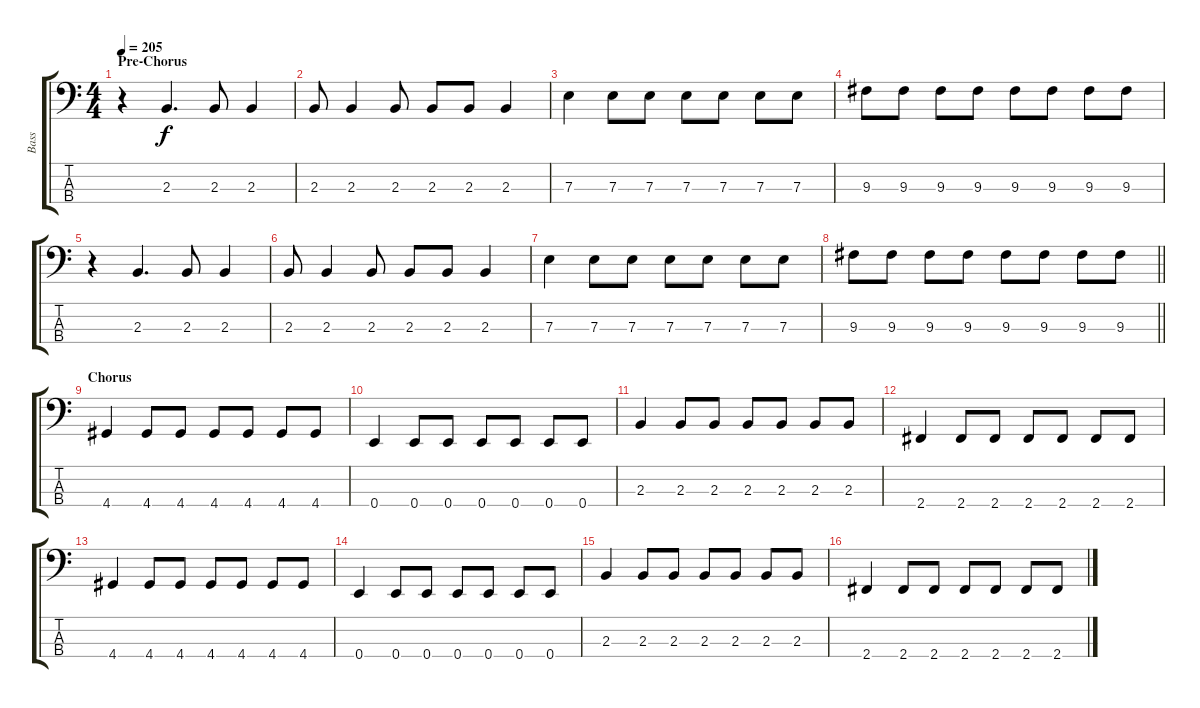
\track ("Bass" "Bass") {instrument electricbasspick}
\staff {score tabs}
\tuning (G2 D2 A1 E1) {hide}
\ts (4 4)
\section ("" "Pre-Chorus")
\tempo 205
\clef f4
\ks c
r.4{dy f} 2.3.4{d} 2.3.8 2.3.4 |
2.3.8 2.3.4 2.3.8 2.3.8 2.3.8 2.3.4 |
7.3.4 7.3.8 7.3.8 7.3.8 7.3.8 7.3.8 7.3.8 |
9.3.8 9.3.8 9.3.8 9.3.8 9.3.8 9.3.8 9.3.8 9.3.8 |
r.4 2.3.4{d} 2.3.8 2.3.4 |
2.3.8 2.3.4 2.3.8 2.3.8 2.3.8 2.3.4 |
7.3.4 7.3.8 7.3.8 7.3.8 7.3.8 7.3.8 7.3.8 |
\barLineRight lightlight
9.3.8 9.3.8 9.3.8 9.3.8 9.3.8 9.3.8 9.3.8 9.3.8 |
\section ("" "Chorus")
4.4.4 4.4.8 4.4.8 4.4.8 4.4.8 4.4.8 4.4.8 |
0.4.4 0.4.8 0.4.8 0.4.8 0.4.8 0.4.8 0.4.8 |
2.3.4 2.3.8 2.3.8 2.3.8 2.3.8 2.3.8 2.3.8 |
2.4.4 2.4.8 2.4.8 2.4.8 2.4.8 2.4.8 2.4.8 |
4.4.4 4.4.8 4.4.8 4.4.8 4.4.8 4.4.8 4.4.8 |
0.4.4 0.4.8 0.4.8 0.4.8 0.4.8 0.4.8 0.4.8 |
2.3.4 2.3.8 2.3.8 2.3.8 2.3.8 2.3.8 2.3.8 |
2.4.4 2.4.8 2.4.8 2.4.8 2.4.8 2.4.8 2.4.8
